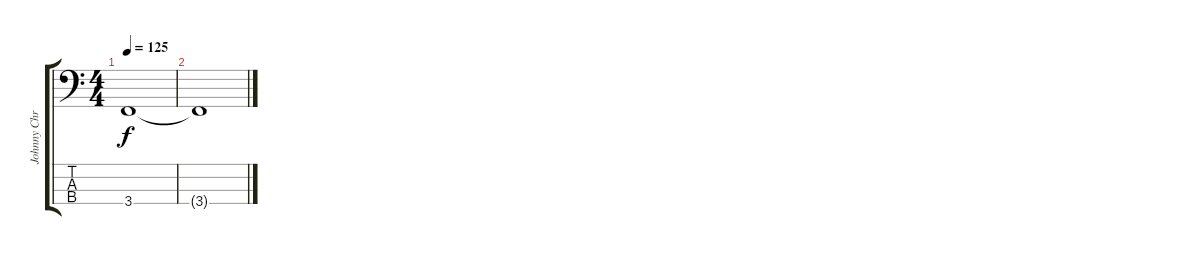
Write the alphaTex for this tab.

\track ("Johnny Christ" "Johnny Chr") {instrument electricbasspick}
\staff {score tabs}
\tuning (G2 D2 A1 D1) {hide}
\ts (4 4)
\tempo 125
\clef f4
\ks c
3.4{t}.1{dy f} |
3.4{t}.1
